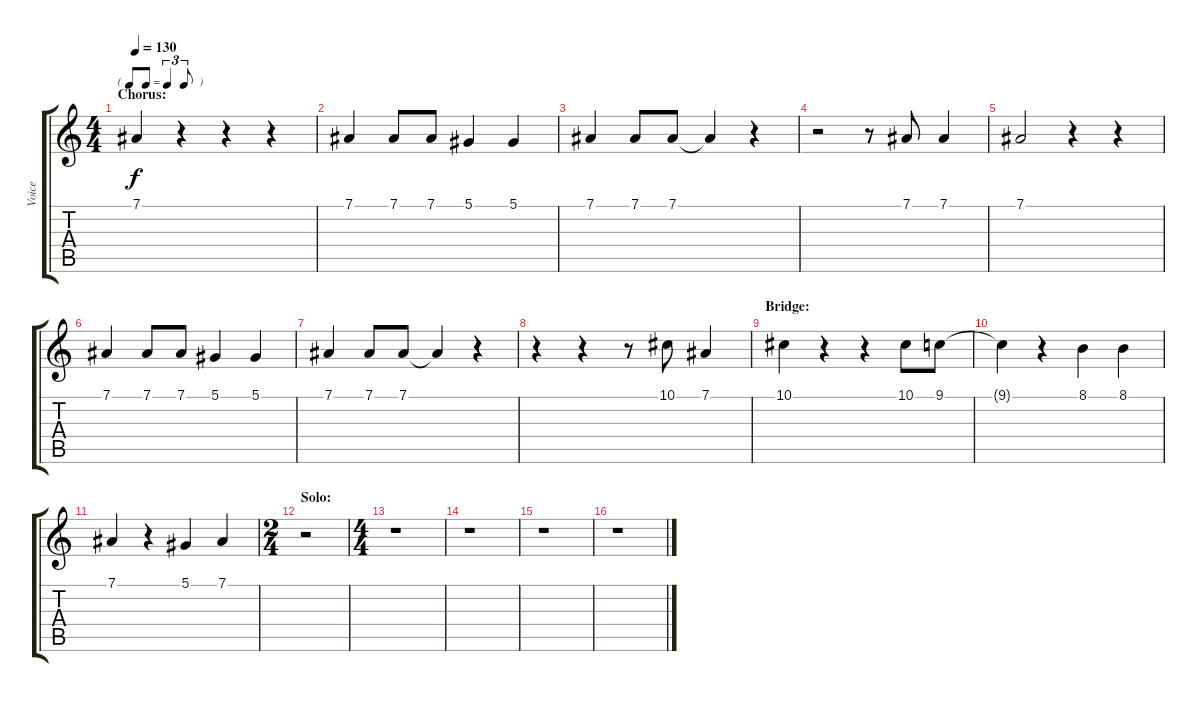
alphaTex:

\track ("Voice" "Voice") {instrument violin}
\staff {score tabs}
\tuning (Eb4 Bb3 Gb3 Db3 Ab2 Eb2) {hide}
\ts (4 4)
\tf triplet8th
\section ("" "Chorus:")
\tempo 130
\clef g2
\ks c
7.1.4{dy f} r.4 r.4 r.4 |
7.1.4 7.1.8 7.1.8 5.1.4 5.1.4 |
7.1.4 7.1.8 7.1.8 7.1{t}.4 r.4 |
r.2 r.8 7.1.8 7.1.4 |
7.1.2 r.4 r.4 |
7.1.4 7.1.8 7.1.8 5.1.4 5.1.4 |
7.1.4 7.1.8 7.1.8 7.1{t}.4 r.4 |
r.4 r.4 r.8 10.1.8 7.1.4 |
\section ("" "Bridge:")
10.1.4 r.4 r.4 10.1.8 9.1.8 |
9.1{t}.4 r.4 8.1.4 8.1.4 |
7.1.4 r.4 5.1.4 7.1.4 |
\ts (2 4)
\section ("" "Solo:")
r.2 |
\ts (4 4)
r.1 |
r.1 |
r.1 |
r.1
